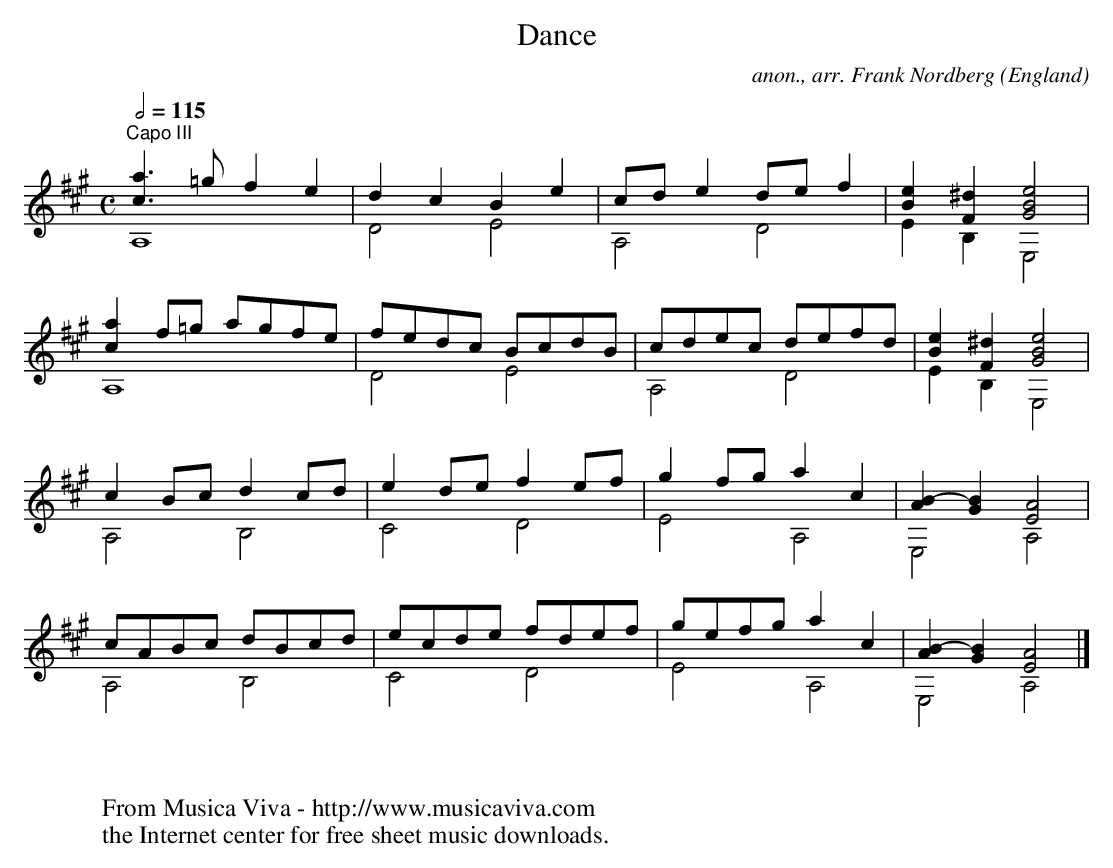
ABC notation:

X:1
T:Dance
C:anon., arr. Frank Nordberg
O:England
V:1 Program 1 24 up %Classical guitar
V:2 Program 1 24 merge down %Classical guitar
M:C
L:1/8
Q:1/2=115
K:A -8va % C with capo on third fret
V:1
"^Capo III"[c3a3]=g f2e2|d2c2 B2e2|cde2 def2|[B2e2][F2^d2] [G4B4e4]|
V:2
A,8|D4E4|A,4D4|E2B,2E,4|
V:1
[c2a2]f=g agfe|fedc BcdB|cdec defd|[B2e2][F2^d2] [G4B4e4]|
V:2
A,8|D4E4|A,4D4|E2B,2E,4|
V:1
c2Bc d2cd|e2de f2ef|g2fg a2c2|[A2B2-][B2G2] [E4A4]|
V:2
A,4B,4|C4D4|E4A,4|E,4A,4|
V:1
cABc dBcd|ecde fdef|gefg a2c2|[A2B2-][B2G2] [E4A4]|]
V:2
A,4B,4|C4D4|E4A,4|E,4A,4|]
W:
W:
W:  From Musica Viva - http://www.musicaviva.com
W:  the Internet center for free sheet music downloads.
